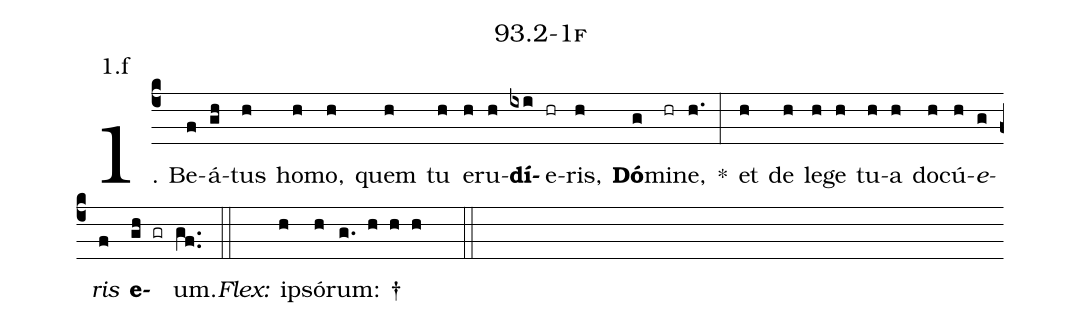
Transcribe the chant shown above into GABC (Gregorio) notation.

name: 93.2-1f;
annotation: 1.f;
%%
(c4)1. Be(f)á(gh)tus(h) ho(h)mo,(h) quem(h) tu(h) e(h)ru(h)<b>dí</b>(ixi)e(hr)ris,(h) <b>Dó</b>(g)mi(hr)ne,(h.) *(:) et(h) de(h) le(h)ge(h) tu(h)a(h) do(h)cú(h)<i>e</i>(g)<i>ris</i>(f) <b>e</b>(gh gr)um.(gf..) (::)
<i>Flex:</i>()  ip(h)só(h)rum: †(g. h h h  ::)

%E(h) u(h) o(g) u(f) a(gh) e.(gf..) (::)
